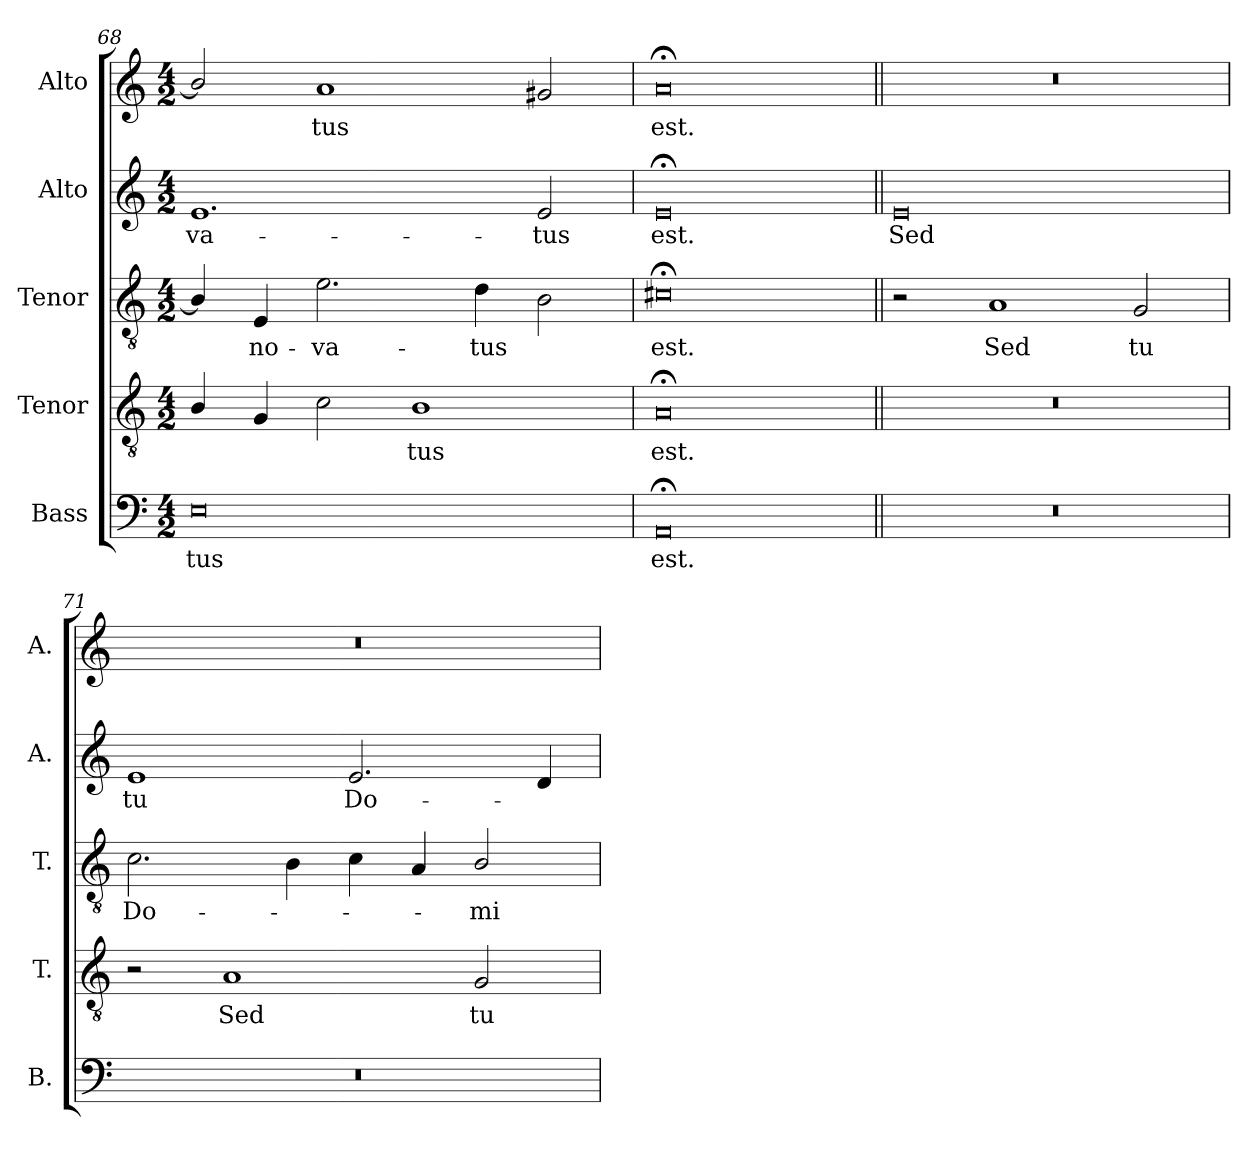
**kern	**text	**kern	**text	**kern	**text	**kern	**text	**kern	**text
*part5	*part5	*part4	*part4	*part3	*part3	*part2	*part2	*part1	*part1
*staff5	*staff5	*staff4	*staff4	*staff3	*staff3	*staff2	*staff2	*staff1	*staff1
*I"Bass	*	*I"Tenor	*	*I"Tenor	*	*I"Alto	*	*I"Alto	*
*I'B.	*	*I'T.	*	*I'T.	*	*I'A.	*	*I'A.	*
*clefF4	*	*clefGv2	*	*clefGv2	*	*clefG2	*	*clefG2	*
*	*	*ITrd7c12	*	*ITrd7c12	*	*	*	*	*
*k[]	*	*k[]	*	*k[]	*	*k[]	*	*k[]	*
*C:	*	*C:	*	*C:	*	*C:	*	*C:	*
*M4/2	*	*M4/2	*	*M4/2	*	*M4/2	*	*M4/2	*
=68	=68	=68	=68	=68	=68	=68	=68	=68	=68
!	!LO:LY:b:color=#000000	!	!	!	!	!	!	!	!
!	!	!	!	!	!	!	!LO:LY:b:color=#000000	!	!
0Ei	-tus	4BBi/	.	4BBi/]	.	1.ei	-va-	2bi/]	.
!	!	!	!	!	!LO:LY:b:color=#000000	!	!	!	!
.	.	4GGi/	.	4EEi/	-no-	.	.	.	.
!	!	!	!	!	!LO:LY:b:color=#000000	!	!	!	!
!	!	!	!	!	!	!	!	!	!LO:LY:b:color=#000000
.	.	2Ci\	.	2.Ei\	-va-	.	.	1ai	-tus
!	!	!	!LO:LY:b:color=#000000	!	!	!	!	!	!
.	.	1BBi	-tus	.	.	.	.	.	.
!	!	!	!	!	!LO:LY:b:color=#000000	!	!	!	!
.	.	.	.	4Di\	-tus	.	.	.	.
!	!	!	!	!	!	!	!LO:LY:b:color=#000000	!	!
.	.	.	.	2BBi\	.	2ei/	-tus	2g#Xi/	.
=69	=69	=69	=69	=69	=69	=69	=69	=69	=69
!	!LO:LY:b:color=#000000	!	!	!	!	!	!	!	!
!	!	!	!LO:LY:b:color=#000000	!	!	!	!	!	!
!	!	!	!	!	!LO:LY:b:color=#000000	!	!	!	!
!	!	!	!	!	!	!	!LO:LY:b:color=#000000	!	!
!	!	!	!	!	!	!	!	!	!LO:LY:b:color=#000000
0AA;i	est.	0AA;i	est.	0C#X;i	est.	0e;i	est.	0a;i	est.
!!LO:LB:g=z
=70||	=70||	=70||	=70||	=70||	=70||	=70||	=70||	=70||	=70||
!LO:N:vis=1	!	!LO:N:vis=1	!	!	!	!	!	!	!
!	!	!	!	!	!	!	!LO:LY:b:color=#000000	!LO:N:vis=1	!
0r	.	0r	.	2r	.	0ei	Sed	0r	.
!	!	!	!	!	!LO:LY:b:color=#000000	!	!	!	!
.	.	.	.	1AAi	Sed	.	.	.	.
!	!	!	!	!	!LO:LY:b:color=#000000	!	!	!	!
.	.	.	.	2GGi/	tu	.	.	.	.
=71	=71	=71	=71	=71	=71	=71	=71	=71	=71
!LO:N:vis=1	!	!	!	!	!	!	!	!	!
!	!	!	!	!	!LO:LY:b:color=#000000	!	!	!	!
!	!	!	!	!	!	!	!LO:LY:b:color=#000000	!LO:N:vis=1	!
0r	.	2r	.	2.Ci\	Do-	1ei	tu	0r	.
!	!	!	!LO:LY:b:color=#000000	!	!	!	!	!	!
.	.	1AAi	Sed	.	.	.	.	.	.
.	.	.	.	4BBi\	.	.	.	.	.
!	!	!	!	!	!	!	!LO:LY:b:color=#000000	!	!
.	.	.	.	4Ci\	.	2.ei/	Do-	.	.
.	.	.	.	4AAi/	.	.	.	.	.
!	!	!	!LO:LY:b:color=#000000	!	!	!	!	!	!
!	!	!	!	!	!LO:LY:b:color=#000000	!	!	!	!
.	.	2GGi/	tu	2BBi/	-mi-	.	.	.	.
.	.	.	.	.	.	4di/	.	.	.
=	=	=	=	=	=	=	=	=	=
*-	*-	*-	*-	*-	*-	*-	*-	*-	*-
